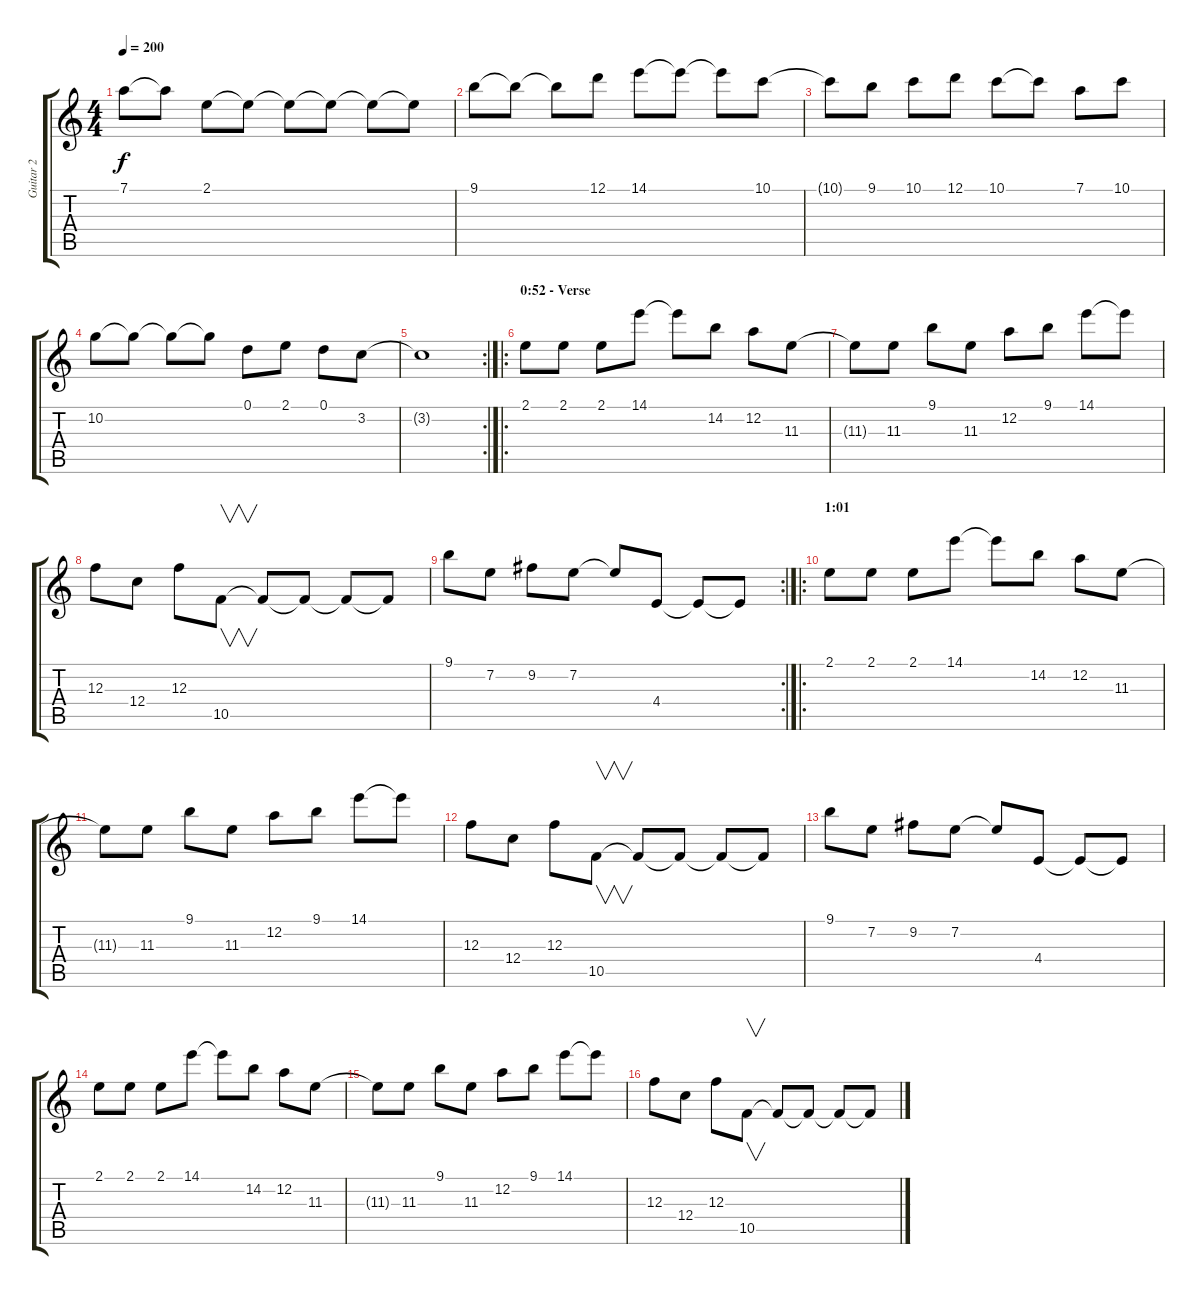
\track ("Guitar 2" "Guitar 2") {instrument overdrivenguitar}
\staff {score tabs}
\tuning (D4 A3 F3 C3 G2 C2) {hide}
\ts (4 4)
\tempo 200
\clef g2
\ks c
7.1{t}.8{dy f} 7.1{t}.8 2.1.8 2.1{t}.8 2.1{t}.8 2.1{t}.8 2.1{t}.8 2.1{t}.8 |
9.1.8 9.1{t}.8 9.1{t}.8 12.1.8 14.1.8 14.1{t}.8 14.1{t}.8 10.1.8 |
10.1{t}.8 9.1.8 10.1.8 12.1.8 10.1.8 10.1{t}.8 7.1.8 10.1.8 |
10.2.8 10.2{t}.8 10.2{t}.8 10.2{t}.8 0.1.8 2.1.8 0.1.8 3.2.8 |
\rc 2
3.2{t}.1 |
\ro
\section ("" "0:52 - Verse")
2.1.8{volume 14 balance 8 instrument electricguitarjazz} 2.1.8 2.1.8 14.1.8 14.1{t}.8 14.2.8 12.2.8 11.3.8 |
11.3{t}.8 11.3.8 9.1.8 11.3.8 12.2.8 9.1.8 14.1.8 14.1{t}.8 |
12.3.8 12.4.8 12.3.8 10.5.8{v} 10.5{t}.8 10.5{t}.8 10.5{t}.8 10.5{t}.8 |
\rc 2
9.1.8 7.2.8 9.2.8 7.2.8 7.2{t}.8 4.4.8 4.4{t}.8 4.4{t}.8 |
\ro
\section ("" "1:01 ")
2.1.8{volume 9 instrument electricguitarjazz} 2.1.8 2.1.8 14.1.8 14.1{t}.8 14.2.8 12.2.8 11.3.8 |
11.3{t}.8 11.3.8 9.1.8 11.3.8 12.2.8 9.1.8 14.1.8 14.1{t}.8 |
12.3.8 12.4.8 12.3.8 10.5.8{v} 10.5{t}.8 10.5{t}.8 10.5{t}.8 10.5{t}.8 |
9.1.8 7.2.8 9.2.8 7.2.8 7.2{t}.8 4.4.8 4.4{t}.8 4.4{t}.8 |
2.1.8 2.1.8 2.1.8 14.1.8 14.1{t}.8 14.2.8 12.2.8 11.3.8 |
11.3{t}.8 11.3.8 9.1.8 11.3.8 12.2.8 9.1.8 14.1.8 14.1{t}.8 |
12.3.8 12.4.8 12.3.8 10.5.8{v} 10.5{t}.8 10.5{t}.8 10.5{t}.8 10.5{t}.8
